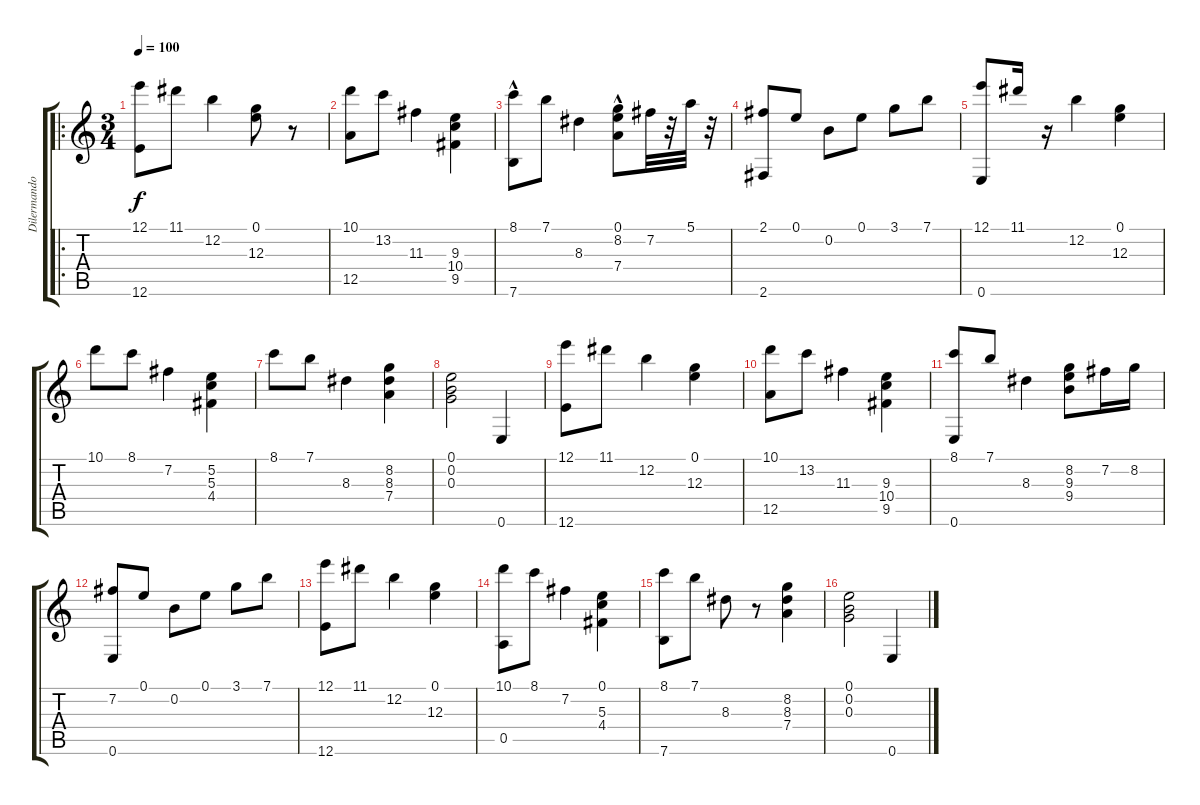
\track ("Dilermando Reis" "Dilermando") {instrument acousticguitarnylon}
\staff {score tabs}
\tuning (E4 B3 G3 D3 A2 E2) {hide}
\ro
\ts (3 4)
\tempo 100
\clef g2
\ks c
(12.1 12.6).8{txt "" dy f instrument acousticguitarnylon} 11.1.8 12.2.4 (0.1 12.3).8 r.8 |
(10.1 12.5).8 13.2.8 11.3.4 (9.3 10.4 9.5).4 |
(8.1 7.6{hac}).8 7.1.8 8.3.4 (0.1{hac} 8.2{hac} 7.4).8 7.2.32 r.32 5.1.32 r.32 |
(2.1 2.6).8 0.1.8 0.2.8 0.1.8 3.1.8 7.1.8 |
(12.1 0.6).8 11.1.16 r.16 12.2.4 (0.1 12.3).4 |
10.1.8 8.1.8 7.2.4 (5.2 5.3 4.4).4 |
8.1.8 7.1.8 8.3.4 (8.2 8.3 7.4).4 |
(0.1 0.2 0.3).2 0.6.4 |
(12.1 12.6).8 11.1.8 12.2.4 (0.1 12.3).4 |
(10.1 12.5).8 13.2.8 11.3.4 (9.3 10.4 9.5).4 |
(8.1 0.6).8 7.1.8 8.3.4 (8.2 9.3 9.4).8 7.2.16 8.2.16 |
(7.2 0.6).8 0.1.8 0.2.8 0.1.8 3.1.8 7.1.8 |
(12.1 12.6).8 11.1.8 12.2.4 (0.1 12.3).4 |
(10.1 0.5).8 8.1.8 7.2.4 (0.1 5.3 4.4).4 |
(8.1 7.6).8 7.1.8 8.3.8 r.8 (8.2 8.3 7.4).4 |
(0.1 0.2 0.3).2 0.6.4
